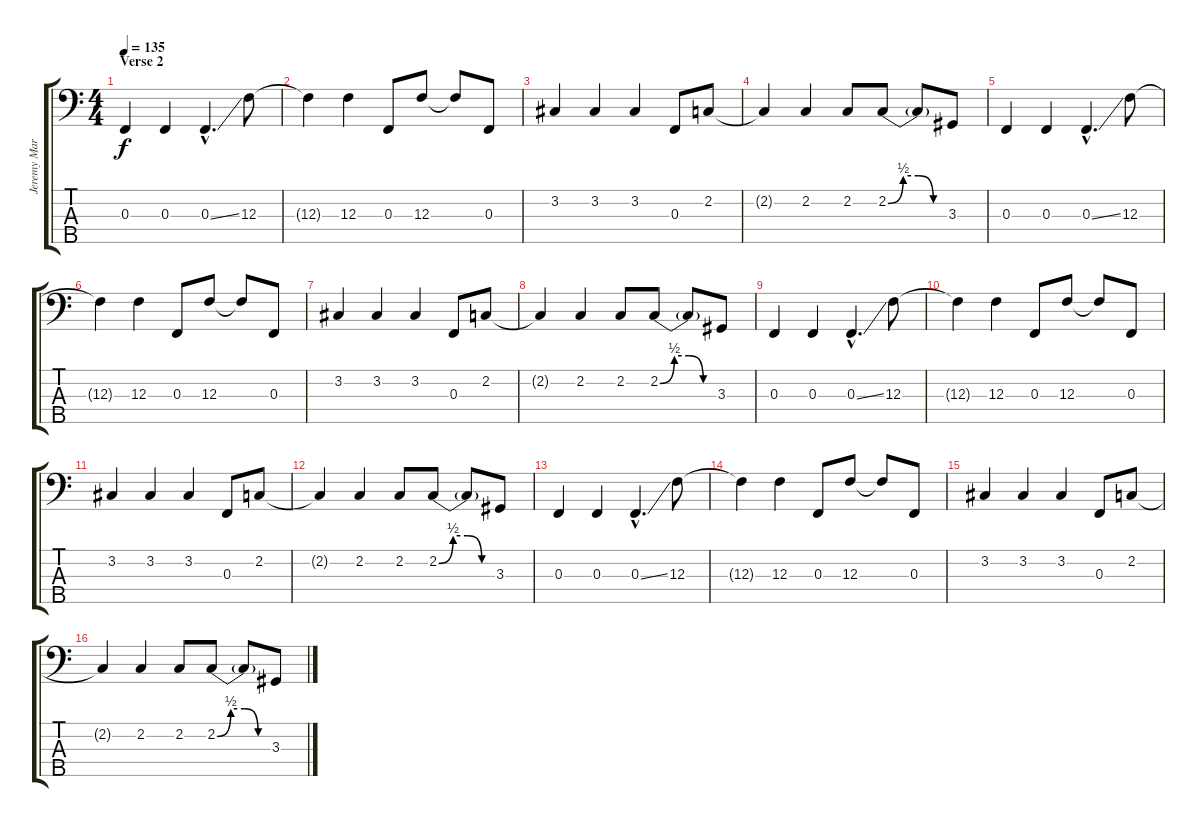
\track ("Jeremy Marshall (Volume Effect)" "Jeremy Mar") {instrument electricbasspick}
\staff {score tabs}
\tuning (Eb2 Bb1 F1 C1 G0) {hide}
\ts (4 4)
\section ("" "Verse 2")
\tempo 135
\clef f4
\ks c
0.3.4{dy f} 0.3.4 0.3{ss hac}.4{d} 12.3.8 |
12.3{t}.4 12.3.4 0.3.8 12.3.8 12.3{t}.8 0.3.8 |
3.2.4 3.2.4 3.2.4 0.3.8 2.2.8 |
2.2{t}.4 2.2.4 2.2.8 2.2{be (custom 0 0 15 2 30 2 45 0 60 0)}.8 2.2{t}.8 3.3.8 |
0.3.4 0.3.4 0.3{ss hac}.4{d} 12.3.8 |
12.3{t}.4 12.3.4 0.3.8 12.3.8 12.3{t}.8 0.3.8 |
3.2.4 3.2.4 3.2.4 0.3.8 2.2.8 |
2.2{t}.4 2.2.4 2.2.8 2.2{be (custom 0 0 15 2 30 2 45 0 60 0)}.8 2.2{t}.8 3.3.8 |
0.3.4 0.3.4 0.3{ss hac}.4{d} 12.3.8 |
12.3{t}.4 12.3.4 0.3.8 12.3.8 12.3{t}.8 0.3.8 |
3.2.4 3.2.4 3.2.4 0.3.8 2.2.8 |
2.2{t}.4 2.2.4 2.2.8 2.2{be (custom 0 0 15 2 30 2 45 0 60 0)}.8 2.2{t}.8 3.3.8 |
0.3.4 0.3.4 0.3{ss hac}.4{d} 12.3.8 |
12.3{t}.4 12.3.4 0.3.8 12.3.8 12.3{t}.8 0.3.8 |
3.2.4 3.2.4 3.2.4 0.3.8 2.2.8 |
2.2{t}.4 2.2.4 2.2.8 2.2{be (custom 0 0 15 2 30 2 45 0 60 0)}.8 2.2{t}.8 3.3.8
